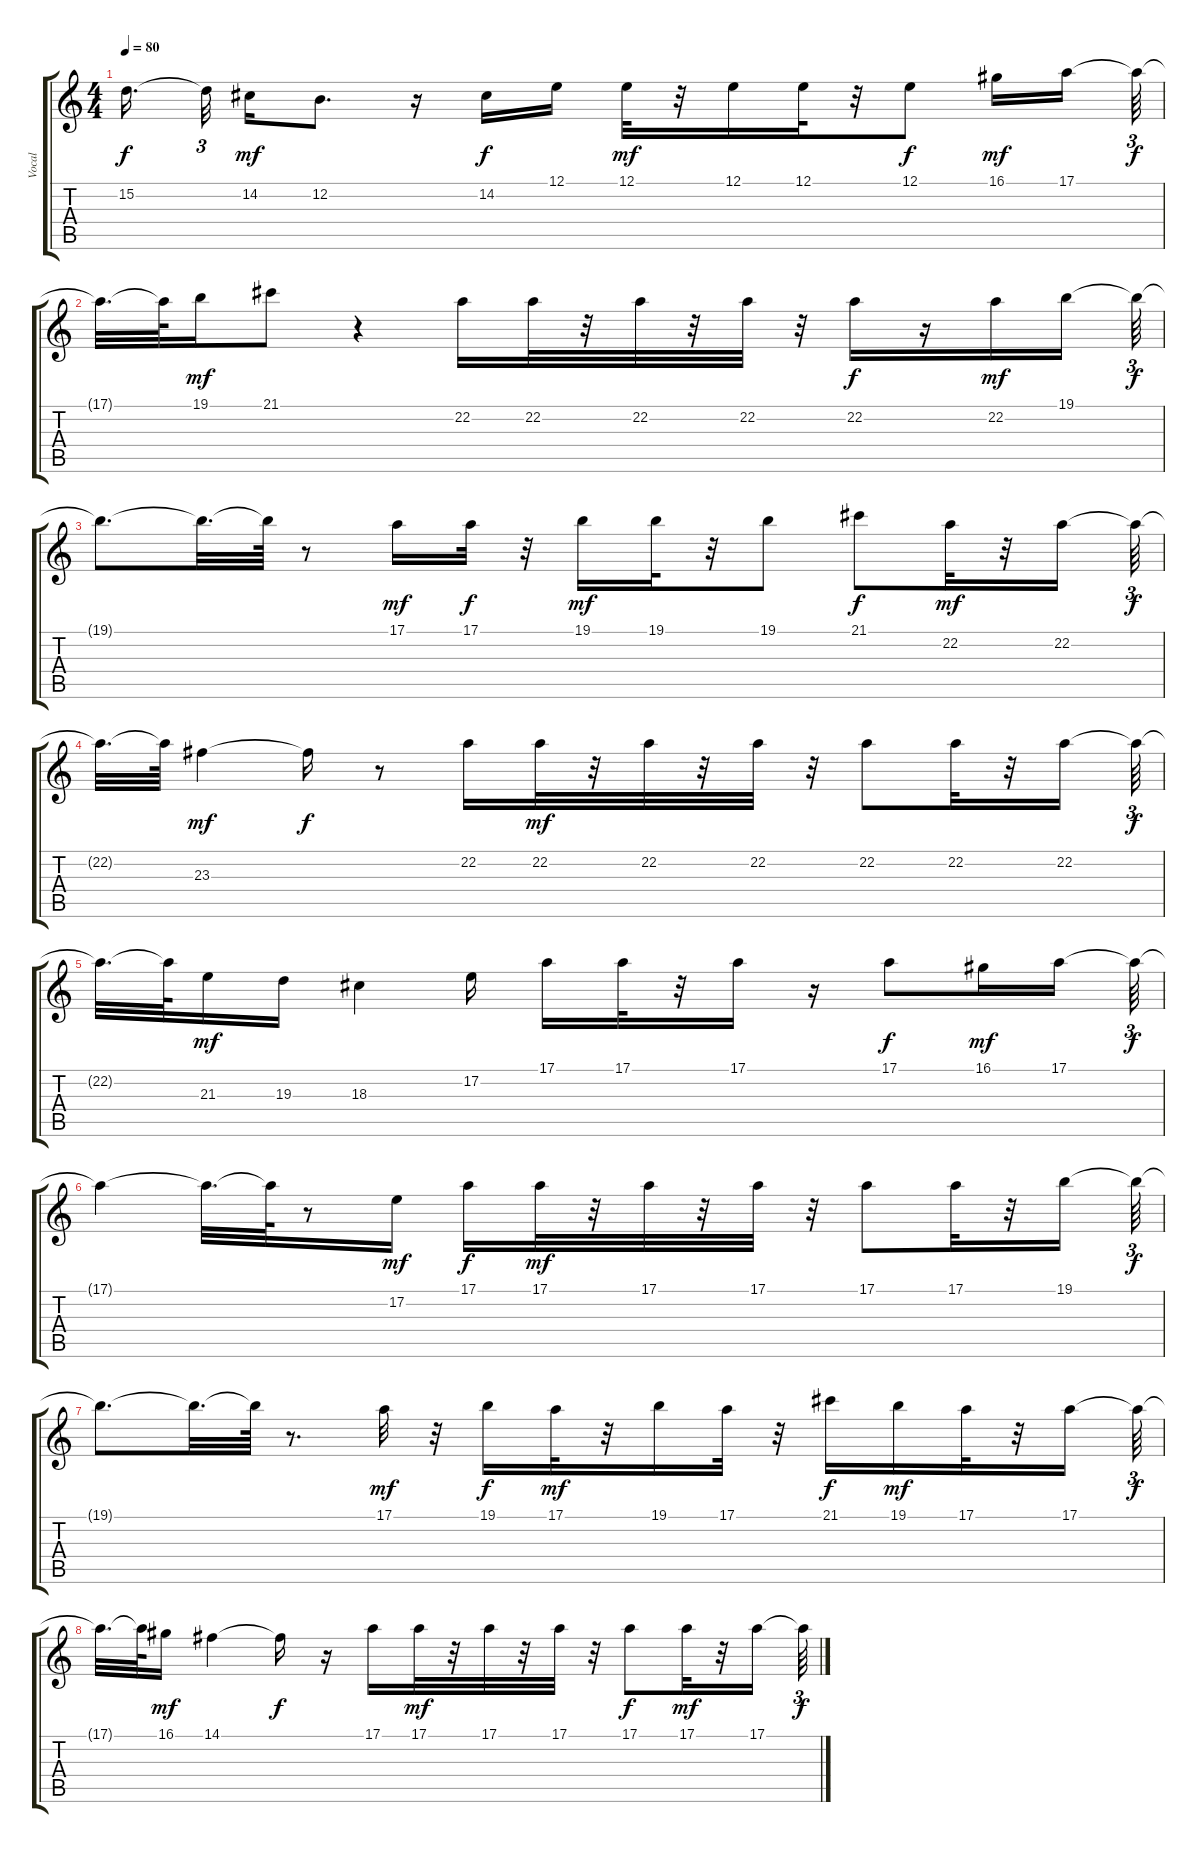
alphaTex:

\track ("Vocal" "Vocal") {instrument lead3calliope}
\staff {score tabs}
\tuning (E4 B3 G3 D3 A2 E2) {hide}
\ts (4 4)
\tempo 80
\clef g2
\ks c
15.2{t}.16{d dy f beam splitsecondary} 15.2{t}.32{tu (3 2) beam splitsecondary} 14.2.16{dy mf} 12.2.8{d} r.16 14.2.16{dy f} 12.1.16 12.1.32{dy mf} r.32 12.1.16 12.1.32 r.32 12.1.8{dy f} 16.1.16{dy mf} 17.1.16{beam splitsecondary} 17.1{t}.64{tu (3 2) dy f} |
17.1{t}.32{d} 17.1{t}.64 19.1.16{dy mf} 21.1.8 r.4 22.2.16 22.2.32 r.32 22.2.32 r.32 22.2.32 r.32 22.2.16{dy f} r.16 22.2.16{dy mf} 19.1.16 19.1{t}.64{tu (3 2) dy f} |
19.1{t}.8{d} 19.1{t}.32{d} 19.1{t}.64 r.8 17.1.16{dy mf} 17.1.32{dy f} r.32 19.1.16{dy mf} 19.1.32 r.32 19.1.8 21.1.8{dy f} 22.2.32{dy mf} r.32 22.2.16 22.2{t}.64{tu (3 2) dy f} |
22.2{t}.32{d} 22.2{t}.64 23.3.4{dy mf} 23.3{t}.16{dy f} r.8 22.2.16 22.2.32{dy mf} r.32 22.2.32 r.32 22.2.32 r.32 22.2.8 22.2.32 r.32 22.2.16 22.2{t}.64{tu (3 2) dy f} |
22.2{t}.32{d} 22.2{t}.64 21.3.16{dy mf} 19.3.16 18.3.4 17.2.16 17.1.16 17.1.32 r.32 17.1.16 r.16 17.1.8{dy f} 16.1.16{dy mf} 17.1.16 17.1{t}.64{tu (3 2) dy f} |
17.1{t}.4 17.1{t}.32{d} 17.1{t}.64 r.8 17.2.16{dy mf} 17.1.16{dy f} 17.1.32{dy mf} r.32 17.1.32 r.32 17.1.32 r.32 17.1.8 17.1.32 r.32 19.1.16 19.1{t}.64{tu (3 2) dy f} |
19.1{t}.8{d} 19.1{t}.32{d} 19.1{t}.64 r.8{d} 17.1.32{dy mf} r.32 19.1.16{dy f} 17.1.32{dy mf} r.32 19.1.16 17.1.32 r.32 21.1.16{dy f} 19.1.16{dy mf} 17.1.32 r.32 17.1.16 17.1{t}.64{tu (3 2) dy f} |
17.1{t}.32{d} 17.1{t}.64 16.1.16{dy mf} 14.1.4 14.1{t}.16{dy f} r.16 17.1.16 17.1.32{dy mf} r.32 17.1.32 r.32 17.1.32 r.32 17.1.8{dy f} 17.1.32{dy mf} r.32 17.1.16 17.1{t}.64{tu (3 2) dy f}
